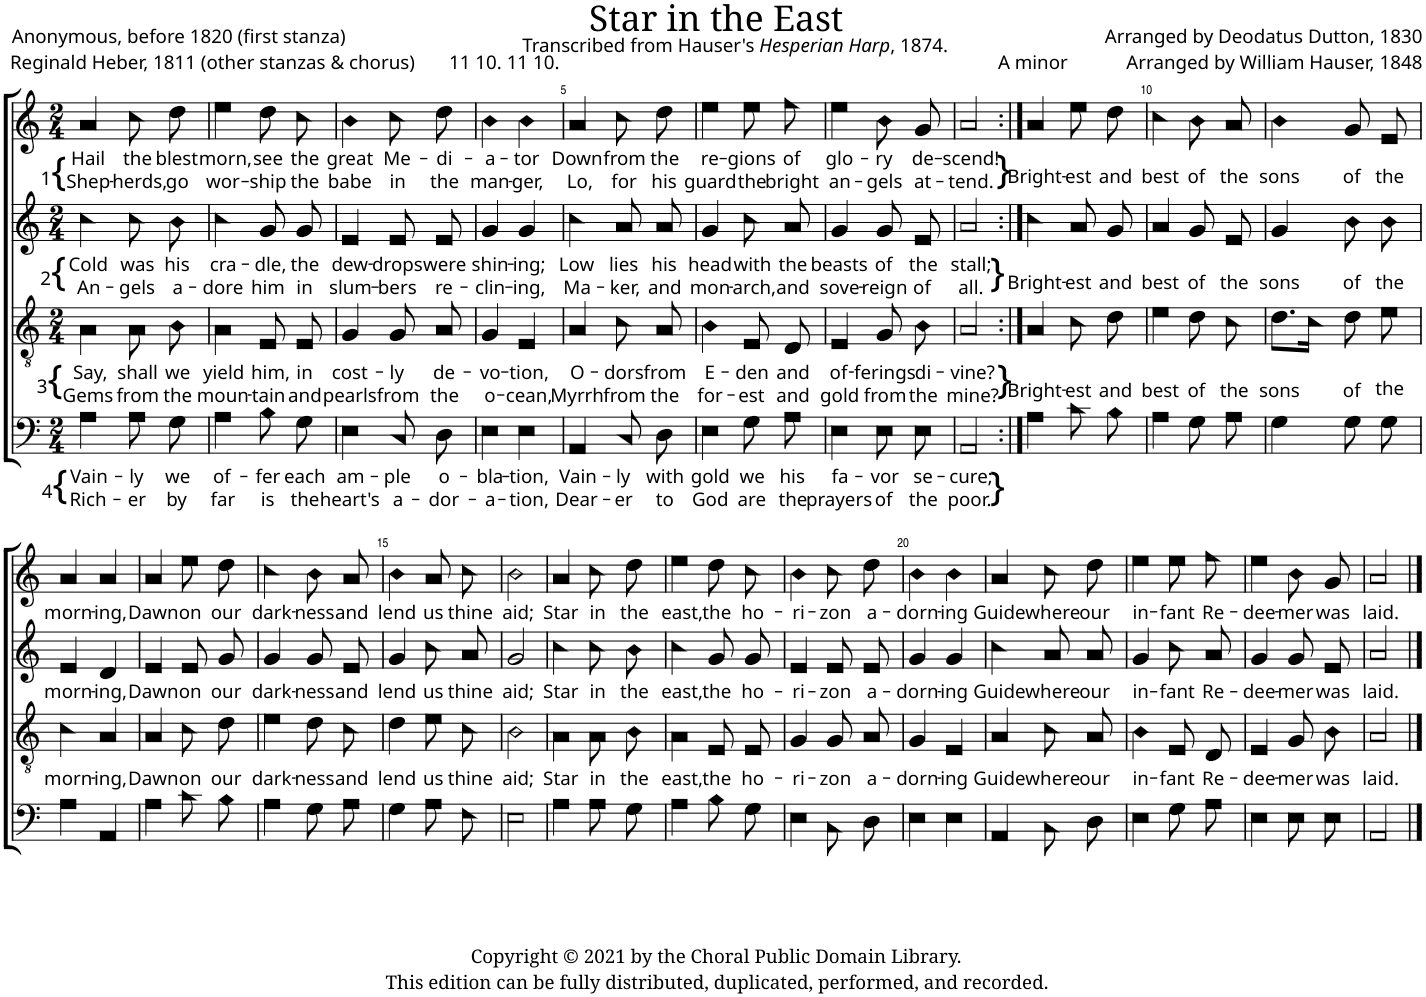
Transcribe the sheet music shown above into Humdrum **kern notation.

**kern	**text	**text	**kern	**text	**text	**kern	**text	**text	**kern	**text	**text
*part4	*part4	*part4	*part3	*part3	*part3	*part2	*part2	*part2	*part1	*part1	*part1
*staff4	*staff4	*staff4	*staff3	*staff3	*staff3	*staff2	*staff2	*staff2	*staff1	*staff1	*staff1
*I"Bass	*	*	*I"Tenor	*	*	*I"Voice	*	*	*I"Voice	*	*
*clefF4	*	*	*clefGv2	*	*	*clefG2	*	*	*clefG2	*	*
*k[]	*	*	*k[]	*	*	*k[]	*	*	*k[]	*	*
*M2/4	*	*	*M2/4	*	*	*M2/4	*	*	*M2/4	*	*
=1	=1	=1	=1	=1	=1	=1	=1	=1	=1	=1	=1
!	!	!	!	!	!	!	!	!	!LO:TX:b:t=1	!	!
!	!	!	!	!	!	!	!	!	!LO:TX:b:t={	!	!
!	!	!	!	!	!	!LO:TX:b:t=2	!	!	!	!	!
!	!	!	!	!	!	!LO:TX:b:t={	!	!	!	!	!
!	!	!	!LO:TX:b:t=3	!	!	!	!	!	!	!	!
!	!	!	!LO:TX:b:t={	!	!	!	!	!	!	!	!
!LO:TX:b:t=4	!	!	!	!	!	!	!	!	!	!	!
!LO:TX:b:t={	!	!	!	!	!	!	!	!	!	!	!
!	!LO:LY:b	!LO:LY:b	!	!LO:LY:b	!LO:LY:b	!	!LO:LY:b	!LO:LY:b	!	!LO:LY:b	!LO:LY:b
4A!\	Vain-	Rich-	4A!\	Say,	Gems	4cc!\	Cold	An-	4a!/	Hail	Shep-
!	!LO:LY:b	!LO:LY:b	!	!LO:LY:b	!LO:LY:b	!	!LO:LY:b	!LO:LY:b	!	!LO:LY:b	!LO:LY:b
8A!\L	-ly	-er	8A!\	shall	from	8cc!\L	was	-gels	8cc!\L	the	-herds,
!	!LO:LY:b	!LO:LY:b	!	!LO:LY:b	!LO:LY:b	!	!LO:LY:b	!LO:LY:b	!	!LO:LY:b	!LO:LY:b
8G!\J	we	by	8B!\	we	the	8b!\J	his	a-	8dd!\J	blest	go
=2	=2	=2	=2	=2	=2	=2	=2	=2	=2	=2	=2
!	!LO:LY:b	!LO:LY:b	!	!LO:LY:b	!LO:LY:b	!	!LO:LY:b	!LO:LY:b	!	!LO:LY:b	!LO:LY:b
4A!\	of-	far	4A!\	yield	moun-	4cc!\	cra-	-dore	4ee!\	morn,	wor-
!	!LO:LY:b	!LO:LY:b	!	!LO:LY:b	!LO:LY:b	!	!LO:LY:b	!LO:LY:b	!	!LO:LY:b	!LO:LY:b
8B!\L	-fer	is	8E!/	him,	-tain	8g!/L	-dle,	him	8dd!\L	see	-ship
!	!LO:LY:b	!LO:LY:b	!	!LO:LY:b	!LO:LY:b	!	!LO:LY:b	!LO:LY:b	!	!LO:LY:b	!LO:LY:b
8G!\J	each	the	8E!/	in	and	8g!/J	the	in	8cc!\J	the	the
=3	=3	=3	=3	=3	=3	=3	=3	=3	=3	=3	=3
!	!LO:LY:b	!LO:LY:b	!	!LO:LY:b	!LO:LY:b	!	!LO:LY:b	!LO:LY:b	!	!LO:LY:b	!LO:LY:b
4E!\	am-	heart's	4G!/	cost-	pearls	4e!/	dew-	slum-	4b!\	great	babe
!	!LO:LY:b	!LO:LY:b	!	!LO:LY:b	!LO:LY:b	!	!LO:LY:b	!LO:LY:b	!	!LO:LY:b	!LO:LY:b
8C!/L	-ple	a-	8G!/	-ly	from	8e!/L	-drops	-bers	8cc!\L	Me-	in
!	!LO:LY:b	!LO:LY:b	!	!LO:LY:b	!LO:LY:b	!	!LO:LY:b	!LO:LY:b	!	!LO:LY:b	!LO:LY:b
8D!/J	o-	-dor-	8A!/	de-	the	8e!/J	were	re-	8dd!\J	-di-	the
=4	=4	=4	=4	=4	=4	=4	=4	=4	=4	=4	=4
!	!LO:LY:b	!LO:LY:b	!	!LO:LY:b	!LO:LY:b	!	!LO:LY:b	!LO:LY:b	!	!LO:LY:b	!LO:LY:b
4E!\	-bla-	-a-	4G!/	-vo-	o-	4g!/	shin-	-clin-	4b!\	-a-	man-
!	!LO:LY:b	!LO:LY:b	!	!LO:LY:b	!LO:LY:b	!	!LO:LY:b	!LO:LY:b	!	!LO:LY:b	!LO:LY:b
4E!\	-tion,	-tion,	4E!/	-tion,	-cean,	4g!/	-ing;	-ing,	4b!\	-tor	-ger,
=5	=5	=5	=5	=5	=5	=5	=5	=5	=5	=5	=5
!	!LO:LY:b	!LO:LY:b	!	!LO:LY:b	!LO:LY:b	!	!LO:LY:b	!LO:LY:b	!	!LO:LY:b	!LO:LY:b
4AA!/	Vain-	Dear-	4A!/	O-	Myrrh	4cc!\	Low	Ma-	4a!/	Down	Lo,
!	!LO:LY:b	!LO:LY:b	!	!LO:LY:b	!LO:LY:b	!	!LO:LY:b	!LO:LY:b	!	!LO:LY:b	!LO:LY:b
8C!/L	-ly	-er	8c!\	-dors	from	8a!/L	lies	-ker,	8cc!\L	from	for
!	!LO:LY:b	!LO:LY:b	!	!LO:LY:b	!LO:LY:b	!	!LO:LY:b	!LO:LY:b	!	!LO:LY:b	!LO:LY:b
8D!/J	with	to	8A!/	from	the	8a!/J	his	and	8dd!\J	the	his
=6	=6	=6	=6	=6	=6	=6	=6	=6	=6	=6	=6
!	!LO:LY:b	!LO:LY:b	!	!LO:LY:b	!LO:LY:b	!	!LO:LY:b	!LO:LY:b	!	!LO:LY:b	!LO:LY:b
4E!\	gold	God	4B!\	E-	for-	4g!/	head	mon-	4ee!\	re-	guard
!	!LO:LY:b	!LO:LY:b	!	!LO:LY:b	!LO:LY:b	!	!LO:LY:b	!LO:LY:b	!	!LO:LY:b	!LO:LY:b
8G!\L	we	are	8E!/	-den	-est	8cc!\L	with	-arch,	8ee!\L	-gions	the
!	!LO:LY:b	!LO:LY:b	!	!LO:LY:b	!LO:LY:b	!	!LO:LY:b	!LO:LY:b	!	!LO:LY:b	!LO:LY:b
8A!\J	his	the	8D!/	and	and	8a!\J	the	and	8ff!\J	of	bright
=7	=7	=7	=7	=7	=7	=7	=7	=7	=7	=7	=7
!	!LO:LY:b	!LO:LY:b	!	!LO:LY:b	!LO:LY:b	!	!LO:LY:b	!LO:LY:b	!	!LO:LY:b	!LO:LY:b
4E!\	fa-	prayers	4E!/	of-	gold	4g!/	beasts	sove-	4ee!\	glo-	an-
!	!LO:LY:b	!LO:LY:b	!	!LO:LY:b	!LO:LY:b	!	!LO:LY:b	!LO:LY:b	!	!LO:LY:b	!LO:LY:b
8E!\L	-vor	of	8G!/	-ferings	from	8g!/L	of	-reign	8b!/L	-ry	-gels
!	!LO:LY:b	!LO:LY:b	!	!LO:LY:b	!LO:LY:b	!	!LO:LY:b	!LO:LY:b	!	!LO:LY:b	!LO:LY:b
8E!\J	se-	the	8B!\	di-	the	8e!/J	the	of	8g!/J	de-	at-
=8	=8	=8	=8	=8	=8	=8	=8	=8	=8	=8	=8
!	!	!	!	!	!	!	!	!	!LO:TX:b:t=}	!	!
!	!	!	!	!	!	!LO:TX:b:t=}	!	!	!	!	!
!	!	!	!LO:TX:b:t=}	!	!	!	!	!	!	!	!
!LO:TX:b:t=}	!	!	!	!	!	!	!	!	!	!	!
!	!LO:LY:b	!LO:LY:b	!	!LO:LY:b	!LO:LY:b	!	!LO:LY:b	!LO:LY:b	!	!LO:LY:b	!LO:LY:b
2AA!/	-cure;	poor.	2A!/	-vine?	mine?	2a!/	stall;	all.	2a!/	-scend!	-tend.
=9:|!	=9:|!	=9:|!	=9:|!	=9:|!	=9:|!	=9:|!	=9:|!	=9:|!	=9:|!	=9:|!	=9:|!
!	!	!	!	!LO:LY:b	!	!	!LO:LY:b	!	!	!LO:LY:b	!
4A!\	.	.	4A!/	Bright-	.	4cc!\	Bright-	.	4a!/	Bright-	.
!	!	!	!	!LO:LY:b	!	!	!LO:LY:b	!	!	!LO:LY:b	!
8c!\L	.	.	8c!\	-est	.	8a!/L	-est	.	8ee!\L	-est	.
!	!	!	!	!LO:LY:b	!	!	!LO:LY:b	!	!	!LO:LY:b	!
8B!\J	.	.	8d!\	and	.	8g!/J	and	.	8dd!\J	and	.
=10	=10	=10	=10	=10	=10	=10	=10	=10	=10	=10	=10
!	!	!	!	!LO:LY:b	!	!	!LO:LY:b	!	!	!LO:LY:b	!
4A!\	.	.	4e!\	best	.	4a!/	best	.	4cc!\	best	.
!	!	!	!	!LO:LY:b	!	!	!LO:LY:b	!	!	!LO:LY:b	!
8G!\L	.	.	8d!\	of	.	8g!/L	of	.	8b!/L	of	.
!	!	!	!	!LO:LY:b	!	!	!LO:LY:b	!	!	!LO:LY:b	!
8A!\J	.	.	8c!\	the	.	8e!/J	the	.	8a!/J	the	.
=11	=11	=11	=11	=11	=11	=11	=11	=11	=11	=11	=11
!	!	!	!	!LO:LY:b	!	!	!LO:LY:b	!	!	!LO:LY:b	!
4G!\	.	.	8.d!\L	sons	.	4g!/	sons	.	4b!\	sons	.
.	.	.	16c!\Jk	.	.	.	.	.	.	.	.
!	!	!	!	!LO:LY:b	!	!	!LO:LY:b	!	!	!LO:LY:b	!
8G!\L	.	.	8d!\	of	.	8b!\L	of	.	8g!/L	of	.
!	!	!	!	!LO:LY:b	!	!	!LO:LY:b	!	!	!LO:LY:b	!
8G!\J	.	.	8e!\	the	.	8b!\J	the	.	8e!/J	the	.
!!LO:LB:g=z
=12	=12	=12	=12	=12	=12	=12	=12	=12	=12	=12	=12
!	!	!	!	!LO:LY:b	!	!	!LO:LY:b	!	!	!LO:LY:b	!
4A!\	.	.	4c!\	morn-	.	4e!/	morn-	.	4a!/	morn-	.
!	!	!	!	!LO:LY:b	!	!	!LO:LY:b	!	!	!LO:LY:b	!
4AA!/	.	.	4A!/	-ing,	.	4d!/	-ing,	.	4a!/	-ing,	.
=13	=13	=13	=13	=13	=13	=13	=13	=13	=13	=13	=13
!	!	!	!	!LO:LY:b	!	!	!LO:LY:b	!	!	!LO:LY:b	!
4A!\	.	.	4A!/	Dawn	.	4e!/	Dawn	.	4a!/	Dawn	.
!	!	!	!	!LO:LY:b	!	!	!LO:LY:b	!	!	!LO:LY:b	!
8c!\L	.	.	8c!\	on	.	8e!/L	on	.	8ee!\L	on	.
!	!	!	!	!LO:LY:b	!	!	!LO:LY:b	!	!	!LO:LY:b	!
8B!\J	.	.	8d!\	our	.	8g!/J	our	.	8dd!\J	our	.
=14	=14	=14	=14	=14	=14	=14	=14	=14	=14	=14	=14
!	!	!	!	!LO:LY:b	!	!	!LO:LY:b	!	!	!LO:LY:b	!
4A!\	.	.	4e!\	dark-	.	4g!/	dark-	.	4cc!\	dark-	.
!	!	!	!	!LO:LY:b	!	!	!LO:LY:b	!	!	!LO:LY:b	!
8G!\L	.	.	8d!\	-ness	.	8g!/L	-ness	.	8b!/L	-ness	.
!	!	!	!	!LO:LY:b	!	!	!LO:LY:b	!	!	!LO:LY:b	!
8A!\J	.	.	8c!\	and	.	8e!/J	and	.	8a!/J	and	.
=15	=15	=15	=15	=15	=15	=15	=15	=15	=15	=15	=15
!	!	!	!	!LO:LY:b	!	!	!LO:LY:b	!	!	!LO:LY:b	!
4G!\	.	.	4d!\	lend	.	4g!/	lend	.	4b!\	lend	.
!	!	!	!	!LO:LY:b	!	!	!LO:LY:b	!	!	!LO:LY:b	!
8A!\L	.	.	8e!\	us	.	8cc!\L	us	.	8a!\L	us	.
!	!	!	!	!LO:LY:b	!	!	!LO:LY:b	!	!	!LO:LY:b	!
8F!\J	.	.	8c!\	thine	.	8a!\J	thine	.	8cc!\J	thine	.
=16	=16	=16	=16	=16	=16	=16	=16	=16	=16	=16	=16
!	!	!	!	!LO:LY:b	!	!	!LO:LY:b	!	!	!LO:LY:b	!
2E!\	.	.	2B!\	aid;	.	2g!/	aid;	.	2b!\	aid;	.
=17	=17	=17	=17	=17	=17	=17	=17	=17	=17	=17	=17
!	!	!	!	!LO:LY:b	!	!	!LO:LY:b	!	!	!LO:LY:b	!
4A!\	.	.	4A!\	Star	.	4cc!\	Star	.	4a!/	Star	.
!	!	!	!	!LO:LY:b	!	!	!LO:LY:b	!	!	!LO:LY:b	!
8A!\L	.	.	8A!\	in	.	8cc!\L	in	.	8cc!\L	in	.
!	!	!	!	!LO:LY:b	!	!	!LO:LY:b	!	!	!LO:LY:b	!
8G!\J	.	.	8B!\	the	.	8b!\J	the	.	8dd!\J	the	.
=18	=18	=18	=18	=18	=18	=18	=18	=18	=18	=18	=18
!	!	!	!	!LO:LY:b	!	!	!LO:LY:b	!	!	!LO:LY:b	!
4A!\	.	.	4A!\	east,	.	4cc!\	east,	.	4ee!\	east,	.
!	!	!	!	!LO:LY:b	!	!	!LO:LY:b	!	!	!LO:LY:b	!
8B!\L	.	.	8E!/	the	.	8g!/L	the	.	8dd!\L	the	.
!	!	!	!	!LO:LY:b	!	!	!LO:LY:b	!	!	!LO:LY:b	!
8G!\J	.	.	8E!/	ho-	.	8g!/J	ho-	.	8cc!\J	ho-	.
=19	=19	=19	=19	=19	=19	=19	=19	=19	=19	=19	=19
!	!	!	!	!LO:LY:b	!	!	!LO:LY:b	!	!	!LO:LY:b	!
4E!\	.	.	4G!/	-ri-	.	4e!/	-ri-	.	4b!\	-ri-	.
!	!	!	!	!LO:LY:b	!	!	!LO:LY:b	!	!	!LO:LY:b	!
8C!\L	.	.	8G!/	-zon	.	8e!/L	-zon	.	8cc!\L	-zon	.
!	!	!	!	!LO:LY:b	!	!	!LO:LY:b	!	!	!LO:LY:b	!
8D!\J	.	.	8A!/	a-	.	8e!/J	a-	.	8dd!\J	a-	.
=20	=20	=20	=20	=20	=20	=20	=20	=20	=20	=20	=20
!	!	!	!	!LO:LY:b	!	!	!LO:LY:b	!	!	!LO:LY:b	!
4E!\	.	.	4G!/	-dorn-	.	4g!/	-dorn-	.	4b!\	-dorn-	.
!	!	!	!	!LO:LY:b	!	!	!LO:LY:b	!	!	!LO:LY:b	!
4E!\	.	.	4E!/	-ing	.	4g!/	-ing	.	4b!\	-ing	.
=21	=21	=21	=21	=21	=21	=21	=21	=21	=21	=21	=21
!	!	!	!	!LO:LY:b	!	!	!LO:LY:b	!	!	!LO:LY:b	!
4AA!/	.	.	4A!/	Guide	.	4cc!\	Guide	.	4a!/	Guide	.
!	!	!	!	!LO:LY:b	!	!	!LO:LY:b	!	!	!LO:LY:b	!
8C!\L	.	.	8c!\	where	.	8a!/L	where	.	8cc!\L	where	.
!	!	!	!	!LO:LY:b	!	!	!LO:LY:b	!	!	!LO:LY:b	!
8D!\J	.	.	8A!/	our	.	8a!/J	our	.	8dd!\J	our	.
=22	=22	=22	=22	=22	=22	=22	=22	=22	=22	=22	=22
!	!	!	!	!LO:LY:b	!	!	!LO:LY:b	!	!	!LO:LY:b	!
4E!\	.	.	4B!\	in-	.	4g!/	in-	.	4ee!\	in-	.
!	!	!	!	!LO:LY:b	!	!	!LO:LY:b	!	!	!LO:LY:b	!
8G!\L	.	.	8E!/	-fant	.	8cc!\L	-fant	.	8ee!\L	-fant	.
!	!	!	!	!LO:LY:b	!	!	!LO:LY:b	!	!	!LO:LY:b	!
8A!\J	.	.	8D!/	Re-	.	8a!\J	Re-	.	8ff!\J	Re-	.
=23	=23	=23	=23	=23	=23	=23	=23	=23	=23	=23	=23
!	!	!	!	!LO:LY:b	!	!	!LO:LY:b	!	!	!LO:LY:b	!
4E!\	.	.	4E!/	-dee-	.	4g!/	-dee-	.	4ee!\	-dee-	.
!	!	!	!	!LO:LY:b	!	!	!LO:LY:b	!	!	!LO:LY:b	!
8E!\L	.	.	8G!/	-mer	.	8g!/L	-mer	.	8b!/L	-mer	.
!	!	!	!	!LO:LY:b	!	!	!LO:LY:b	!	!	!LO:LY:b	!
8E!\J	.	.	8B!\	was	.	8e!/J	was	.	8g!/J	was	.
=24	=24	=24	=24	=24	=24	=24	=24	=24	=24	=24	=24
!	!	!	!	!LO:LY:b	!	!	!LO:LY:b	!	!	!LO:LY:b	!
2AA!/	.	.	2A!/	laid.	.	2a!/	laid.	.	2a!/	laid.	.
==	==	==	==	==	==	==	==	==	==	==	==
*-	*-	*-	*-	*-	*-	*-	*-	*-	*-	*-	*-
